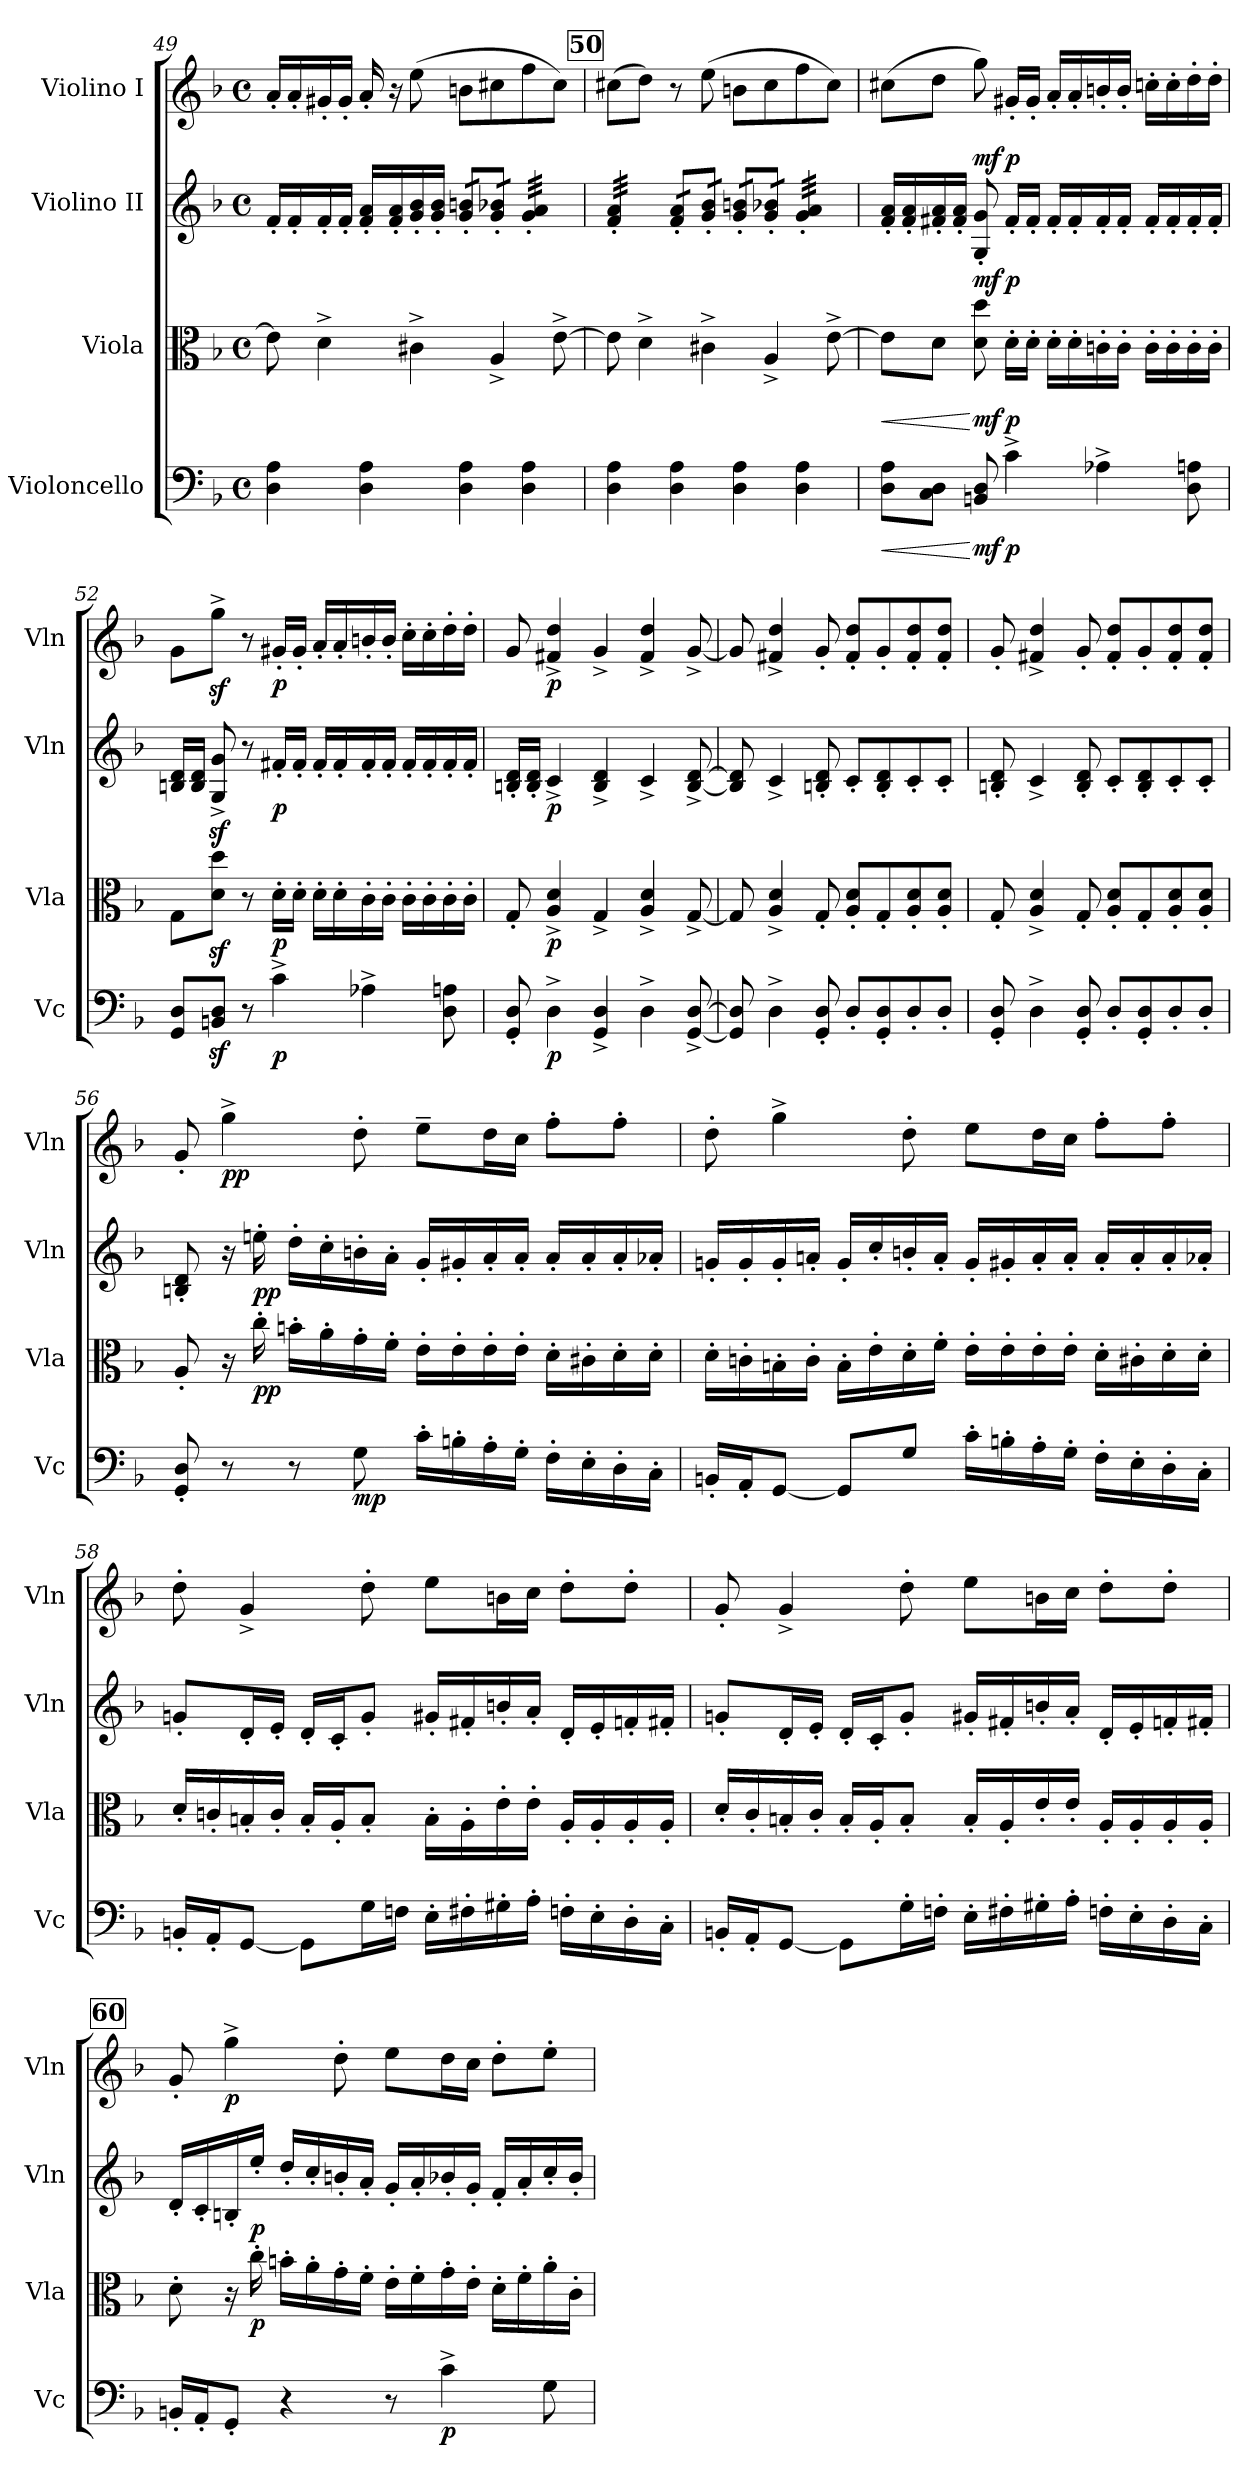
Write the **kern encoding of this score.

**kern	**dynam	**kern	**dynam	**kern	**dynam	**kern	**dynam
*part4	*part4	*part3	*part3	*part2	*part2	*part1	*part1
*staff4	*staff4	*staff3	*staff3	*staff2	*staff2	*staff1	*staff1
*I"Violoncello	*	*I"Viola	*	*I"Violino II	*	*I"Violino I	*
*I'Vc	*	*I'Vla	*	*I'Vln	*	*I'Vln	*
*clefF4	*	*clefC3	*	*clefG2	*	*clefG2	*
*k[b-]	*	*k[b-]	*	*k[b-]	*	*k[b-]	*
*M4/4	*	*M4/4	*	*M4/4	*	*M4/4	*
*met(c)	*	*met(c)	*	*met(c)	*	*met(c)	*
=49	=49	=49	=49	=49	=49	=49	=49
4D\ 4A\	.	8e\]	.	16f'/LL	.	16a'/LL	.
.	.	.	.	16f'/	.	16a'/	.
.	.	4d^\	.	16f'/	.	16g#X'/	.
.	.	.	.	16f'/JJ	.	16g#'/JJ	.
4D\ 4A\	.	.	.	16f/' 16a/'LL	.	16a'/	.
.	.	.	.	16f/' 16a/'	.	16r	.
.	.	4c#X^\	.	16g/' 16b-/'	.	(8ee\	.
.	.	.	.	16g/' 16b-/'JJ	.	.	.
*	*	*	*	*tremolo	*	*	*
4D\ 4A\	.	.	.	16g/' 16bn/'LL	.	8bn\L	.
.	.	.	.	16g/' 16bn/'	.	.	.
.	.	4A^/	.	16g/' 16b-X/'	.	8cc#X\	.
.	.	.	.	16g/' 16b-X/'JJ	.	.	.
4D\ 4A\	.	.	.	32g/' 32a/'LLL	.	8ff\	.
.	.	.	.	32g/' 32a/'	.	.	.
.	.	.	.	32g/' 32a/'	.	.	.
.	.	.	.	32g/' 32a/'	.	.	.
.	.	[8e^\	.	32g/' 32a/'	.	8cc#\J)	.
.	.	.	.	32g/' 32a/'	.	.	.
.	.	.	.	32g/' 32a/'	.	.	.
.	.	.	.	32g/' 32a/'JJJ	.	.	.
!!LO:REH:place=s1:a:B:fs=14:t=50
=50	=50	=50	=50	=50	=50	=50	=50
4D\ 4A\	.	8e\]	.	32f/' 32a/'LLL	.	(8cc#X\L	.
.	.	.	.	32f/' 32a/'	.	.	.
.	.	.	.	32f/' 32a/'	.	.	.
.	.	.	.	32f/' 32a/'	.	.	.
.	.	4d^\	.	32f/' 32a/'	.	8dd\J)	.
.	.	.	.	32f/' 32a/'	.	.	.
.	.	.	.	32f/' 32a/'	.	.	.
.	.	.	.	32f/' 32a/'JJJ	.	.	.
4D\ 4A\	.	.	.	16f/' 16a/'LL	.	8r	.
.	.	.	.	16f/' 16a/'	.	.	.
.	.	4c#X^\	.	16g/' 16b-/'	.	(8ee\	.
.	.	.	.	16g/' 16b-/'JJ	.	.	.
4D\ 4A\	.	.	.	16g/' 16bn/'LL	.	8bn\L	.
.	.	.	.	16g/' 16bn/'	.	.	.
.	.	4A^/	.	16g/' 16b-X/'	.	8cc#\	.
.	.	.	.	16g/' 16b-X/'JJ	.	.	.
4D\ 4A\	.	.	.	32g/' 32a/'LLL	.	8ff\	.
.	.	.	.	32g/' 32a/'	.	.	.
.	.	.	.	32g/' 32a/'	.	.	.
.	.	.	.	32g/' 32a/'	.	.	.
.	.	[8e^\	.	32g/' 32a/'	.	8cc#\J)	.
.	.	.	.	32g/' 32a/'	.	.	.
.	.	.	.	32g/' 32a/'	.	.	.
.	.	.	.	32g/' 32a/'JJJ	.	.	.
*	*	*	*	*Xtremolo	*	*	*
=51	=51	=51	=51	=51	=51	=51	=51
!	!LO:HP:b	!	!LO:HP:b	!	!	!	!
8D\ 8A\L	<	8e\L]	<	16f/' 16a/'LL	.	(8cc#X\L	.
.	.	.	.	16f/' 16a/'	.	.	.
8C\ 8D\J	.	8d\J	.	16f#X/' 16a/'	.	8dd\J	.
.	.	.	.	16f#/' 16a/'JJ	.	.	.
!	!LO:DY:n=1:b	!	!LO:DY:n=1:b	!	!LO:DY:b	!	!LO:DY:b
8BBn/ 8D/	[ mf	8d\ 8dd\	[ mf	8G/' 8g/'	mf	8gg\)	mf
!	!LO:DY:n=2:b	!	!LO:DY:n=2:b	!	!LO:DY:b	!	!LO:DY:b
4c^\	p	16d'\LL	p	16f#'/LL	p	16g#X'/LL	p
.	.	16d'\JJ	.	16f#'/JJ	.	16g#'/JJ	.
.	.	16d'\LL	.	16f#'/LL	.	16a'/LL	.
.	.	16d'\	.	16f#'/	.	16a'/	.
4A-X^\	.	16cn'\	.	16f#'/	.	16bn'/	.
.	.	16c'\JJ	.	16f#'/JJ	.	16b'/JJ	.
.	.	16c'\LL	.	16f#'/LL	.	16ccn'\LL	.
.	.	16c'\	.	16f#'/	.	16cc'\	.
8D\ 8An\	.	16c'\	.	16f#'/	.	16dd'\	.
.	.	16c'\JJ	.	16f#'/JJ	.	16dd'\JJ	.
!!LO:PB:g=z
=52	=52	=52	=52	=52	=52	=52	=52
8GG/ 8D/L	.	8G\L	.	16Bn/ 16d/LL	.	8g\L	.
.	.	.	.	16B/ 16d/JJ	.	.	.
8BBn/z< 8D/z<J	.	8d\z< 8dd\z<J	.	8G/z<^ 8g/z<^	.	8ggz<^\J	.
8r	.	8r	.	8r	.	8r	.
!	!LO:DY:b	!	!LO:DY:b	!	!LO:DY:b	!	!LO:DY:b
4c^\	p	16d'\LL	p	16f#X'/LL	p	16g#X'/LL	p
.	.	16d'\JJ	.	16f#'/JJ	.	16g#'/JJ	.
.	.	16d'\LL	.	16f#'/LL	.	16a'/LL	.
.	.	16d'\	.	16f#'/	.	16a'/	.
4A-X^\	.	16c'\	.	16f#'/	.	16bn'/	.
.	.	16c'\JJ	.	16f#'/JJ	.	16b'/JJ	.
.	.	16c'\LL	.	16f#'/LL	.	16cc'\LL	.
.	.	16c'\	.	16f#'/	.	16cc'\	.
8D\ 8An\	.	16c'\	.	16f#'/	.	16dd'\	.
.	.	16c'\JJ	.	16f#'/JJ	.	16dd'\JJ	.
=53	=53	=53	=53	=53	=53	=53	=53
8GG/' 8D/'	.	8G'/	.	16Bn/' 16d/'LL	.	8g/	.
.	.	.	.	16B/' 16d/'JJ	.	.	.
!	!LO:DY:b	!	!LO:DY:b	!	!LO:DY:b	!	!LO:DY:b
4D^\	p	4A/^ 4d/^	p	4c^/	p	4f#X/^ 4dd/^	p
4GG/^ 4D/^	.	4G^/	.	4B/^ 4d/^	.	4g^/	.
4D^\	.	4A/^ 4d/^	.	4c^/	.	4f#/^ 4dd/^	.
[8GG/^ [8D/^	.	[8G^/	.	[8B/^ [8d/^	.	[8g^/	.
=54	=54	=54	=54	=54	=54	=54	=54
8GG/] 8D/]	.	8G/]	.	8B/] 8d/]	.	8g/]	.
4D^\	.	4A/^ 4d/^	.	4c^/	.	4f#X/^ 4dd/^	.
8GG/' 8D/'	.	8G'/	.	8Bn/' 8d/'	.	8g'/	.
8D'/L	.	8A/' 8d/'L	.	8c'/L	.	8f#/' 8dd/'L	.
8GG/' 8D/'	.	8G'/	.	8B/' 8d/'	.	8g'/	.
8D'/	.	8A/' 8d/'	.	8c'/	.	8f#/' 8dd/'	.
8D'/J	.	8A/' 8d/'J	.	8c'/J	.	8f#/' 8dd/'J	.
=55	=55	=55	=55	=55	=55	=55	=55
8GG/' 8D/'	.	8G'/	.	8Bn/' 8d/'	.	8g'/	.
4D^\	.	4A/^ 4d/^	.	4c^/	.	4f#X/^ 4dd/^	.
8GG/' 8D/'	.	8G'/	.	8B/' 8d/'	.	8g'/	.
8D'/L	.	8A/' 8d/'L	.	8c'/L	.	8f#/' 8dd/'L	.
8GG/' 8D/'	.	8G'/	.	8B/' 8d/'	.	8g'/	.
8D'/	.	8A/' 8d/'	.	8c'/	.	8f#/' 8dd/'	.
8D'/J	.	8A/' 8d/'J	.	8c'/J	.	8f#/' 8dd/'J	.
=56	=56	=56	=56	=56	=56	=56	=56
8GG/' 8D/'	.	8A'/	.	8Bn/' 8d/'	.	8g'/	.
!	!	!	!	!	!	!	!LO:DY:b
8r	.	16r	.	16r	.	4gg^\	pp
!	!	!	!LO:DY:b	!	!LO:DY:b	!	!
.	.	16cc'\	pp	16een'\	pp	.	.
8r	.	16bn'\LL	.	16dd'\LL	.	.	.
.	.	16a'\	.	16cc'\	.	.	.
!	!LO:DY:b	!	!	!	!	!	!
8G\	mp	16g'\	.	16bn'\	.	8dd'\	.
.	.	16f'\JJ	.	16a'\JJ	.	.	.
16c'\LL	.	16e'\LL	.	16g'/LL	.	8ee~\L	.
16Bn'\	.	16e'\	.	16g#X'/	.	.	.
16A'\	.	16e'\	.	16a'/	.	16dd\L	.
16G'\JJ	.	16e'\JJ	.	16a'/JJ	.	16cc\JJ	.
16F'\LL	.	16d'\LL	.	16a'/LL	.	8ff'\L	.
16E'\	.	16c#X'\	.	16a'/	.	.	.
16D'\	.	16d'\	.	16a'/	.	8ff'\J	.
16C'\JJ	.	16d'\JJ	.	16a-X'/JJ	.	.	.
!!LO:LB:g=z
=57	=57	=57	=57	=57	=57	=57	=57
16BBn'/LL	.	16d'\LL	.	16gn'/LL	.	8dd'\	.
16AA'/J	.	16cn'\	.	16g'/	.	.	.
[8GG/J	.	16Bn'\	.	16g'/	.	4gg^\	.
.	.	16c'\JJ	.	16an'/JJ	.	.	.
8GG/L]	.	16B'\LL	.	16g'/LL	.	.	.
.	.	16e'\	.	16cc'/	.	.	.
8G/J	.	16d'\	.	16bn'/	.	8dd'\	.
.	.	16f'\JJ	.	16a'/JJ	.	.	.
16c'\LL	.	16e'\LL	.	16g'/LL	.	8ee\L	.
16Bn'\	.	16e'\	.	16g#X'/	.	.	.
16A'\	.	16e'\	.	16a'/	.	16dd\L	.
16G'\JJ	.	16e'\JJ	.	16a'/JJ	.	16cc\JJ	.
16F'\LL	.	16d'\LL	.	16a'/LL	.	8ff'\L	.
16E'\	.	16c#X'\	.	16a'/	.	.	.
16D'\	.	16d'\	.	16a'/	.	8ff'\J	.
16C'\JJ	.	16d'\JJ	.	16a-X'/JJ	.	.	.
=58	=58	=58	=58	=58	=58	=58	=58
16BBn'/LL	.	16d'/LL	.	8gn'/L	.	8dd'\	.
16AA'/J	.	16cn'/	.	.	.	.	.
[8GG/J	.	16Bn'/	.	16d'/L	.	4g^/	.
.	.	16c'/JJ	.	16e'/JJ	.	.	.
8GG\L]	.	16B'/LL	.	16d'/LL	.	.	.
.	.	16A'/J	.	16c'/J	.	.	.
16G\L	.	8B'/J	.	8g'/J	.	8dd'\	.
16Fn\JJ	.	.	.	.	.	.	.
16E'\LL	.	16B'\LL	.	16g#X'/LL	.	8ee\L	.
16F#X'\	.	16A'\	.	16f#X'/	.	.	.
16G#X'\	.	16e'\	.	16bn'/	.	16bn\L	.
16A'\JJ	.	16e'\JJ	.	16a'/JJ	.	16cc\JJ	.
16Fn'\LL	.	16A'/LL	.	16d'/LL	.	8dd'\L	.
16E'\	.	16A'/	.	16e'/	.	.	.
16D'\	.	16A'/	.	16fn'/	.	8dd'\J	.
16C'\JJ	.	16A'/JJ	.	16f#X'/JJ	.	.	.
=59	=59	=59	=59	=59	=59	=59	=59
16BBn'/LL	.	16d'/LL	.	8gn'/L	.	8g'/	.
16AA'/J	.	16c'/	.	.	.	.	.
[8GG/J	.	16Bn'/	.	16d'/L	.	4g^/	.
.	.	16c'/JJ	.	16e'/JJ	.	.	.
8GG\L]	.	16B'/LL	.	16d'/LL	.	.	.
.	.	16A'/J	.	16c'/J	.	.	.
16G'\L	.	8B'/J	.	8g'/J	.	8dd'\	.
16Fn'\JJ	.	.	.	.	.	.	.
16E'\LL	.	16B'/LL	.	16g#X'/LL	.	8ee\L	.
16F#X'\	.	16A'/	.	16f#X'/	.	.	.
16G#X'\	.	16e'/	.	16bn'/	.	16bn\L	.
16A'\JJ	.	16e'/JJ	.	16a'/JJ	.	16cc\JJ	.
16Fn'\LL	.	16A'/LL	.	16d'/LL	.	8dd'\L	.
16E'\	.	16A'/	.	16e'/	.	.	.
16D'\	.	16A'/	.	16fn'/	.	8dd'\J	.
16C'\JJ	.	16A'/JJ	.	16f#X'/JJ	.	.	.
!!LO:LB:g=z
!!LO:REH:place=s1:a:B:fs=14:t=60
=60	=60	=60	=60	=60	=60	=60	=60
16BBn'/LL	.	8d'\	.	16d'/LL	.	8g'/	.
16AA'/J	.	.	.	16c'/	.	.	.
!	!	!	!	!	!	!	!LO:DY:b
8GG'/J	.	16r	.	16Bn'/	.	4gg^\	p
!	!	!	!LO:DY:b	!	!LO:DY:b	!	!
.	.	16cc'\	p	16ee'/JJ	p	.	.
4r	.	16bn'\LL	.	16dd'/LL	.	.	.
.	.	16a'\	.	16cc'/	.	.	.
.	.	16g'\	.	16bn'/	.	8dd'\	.
.	.	16f'\JJ	.	16a'/JJ	.	.	.
8r	.	16e'\LL	.	16g'/LL	.	8ee\L	.
.	.	16f'\	.	16a'/	.	.	.
!	!LO:DY:b	!	!	!	!	!	!
4c^\	p	16g'\	.	16b-X'/	.	16dd\L	.
.	.	16e'\JJ	.	16g'/JJ	.	16cc\JJ	.
.	.	16d'\LL	.	16f'/LL	.	8dd'\L	.
.	.	16f'\	.	16a'/	.	.	.
8G\	.	16a'\	.	16cc'/	.	8ee'\J	.
.	.	16c'\JJ	.	16b-'/JJ	.	.	.
=	=	=	=	=	=	=	=
*-	*-	*-	*-	*-	*-	*-	*-
